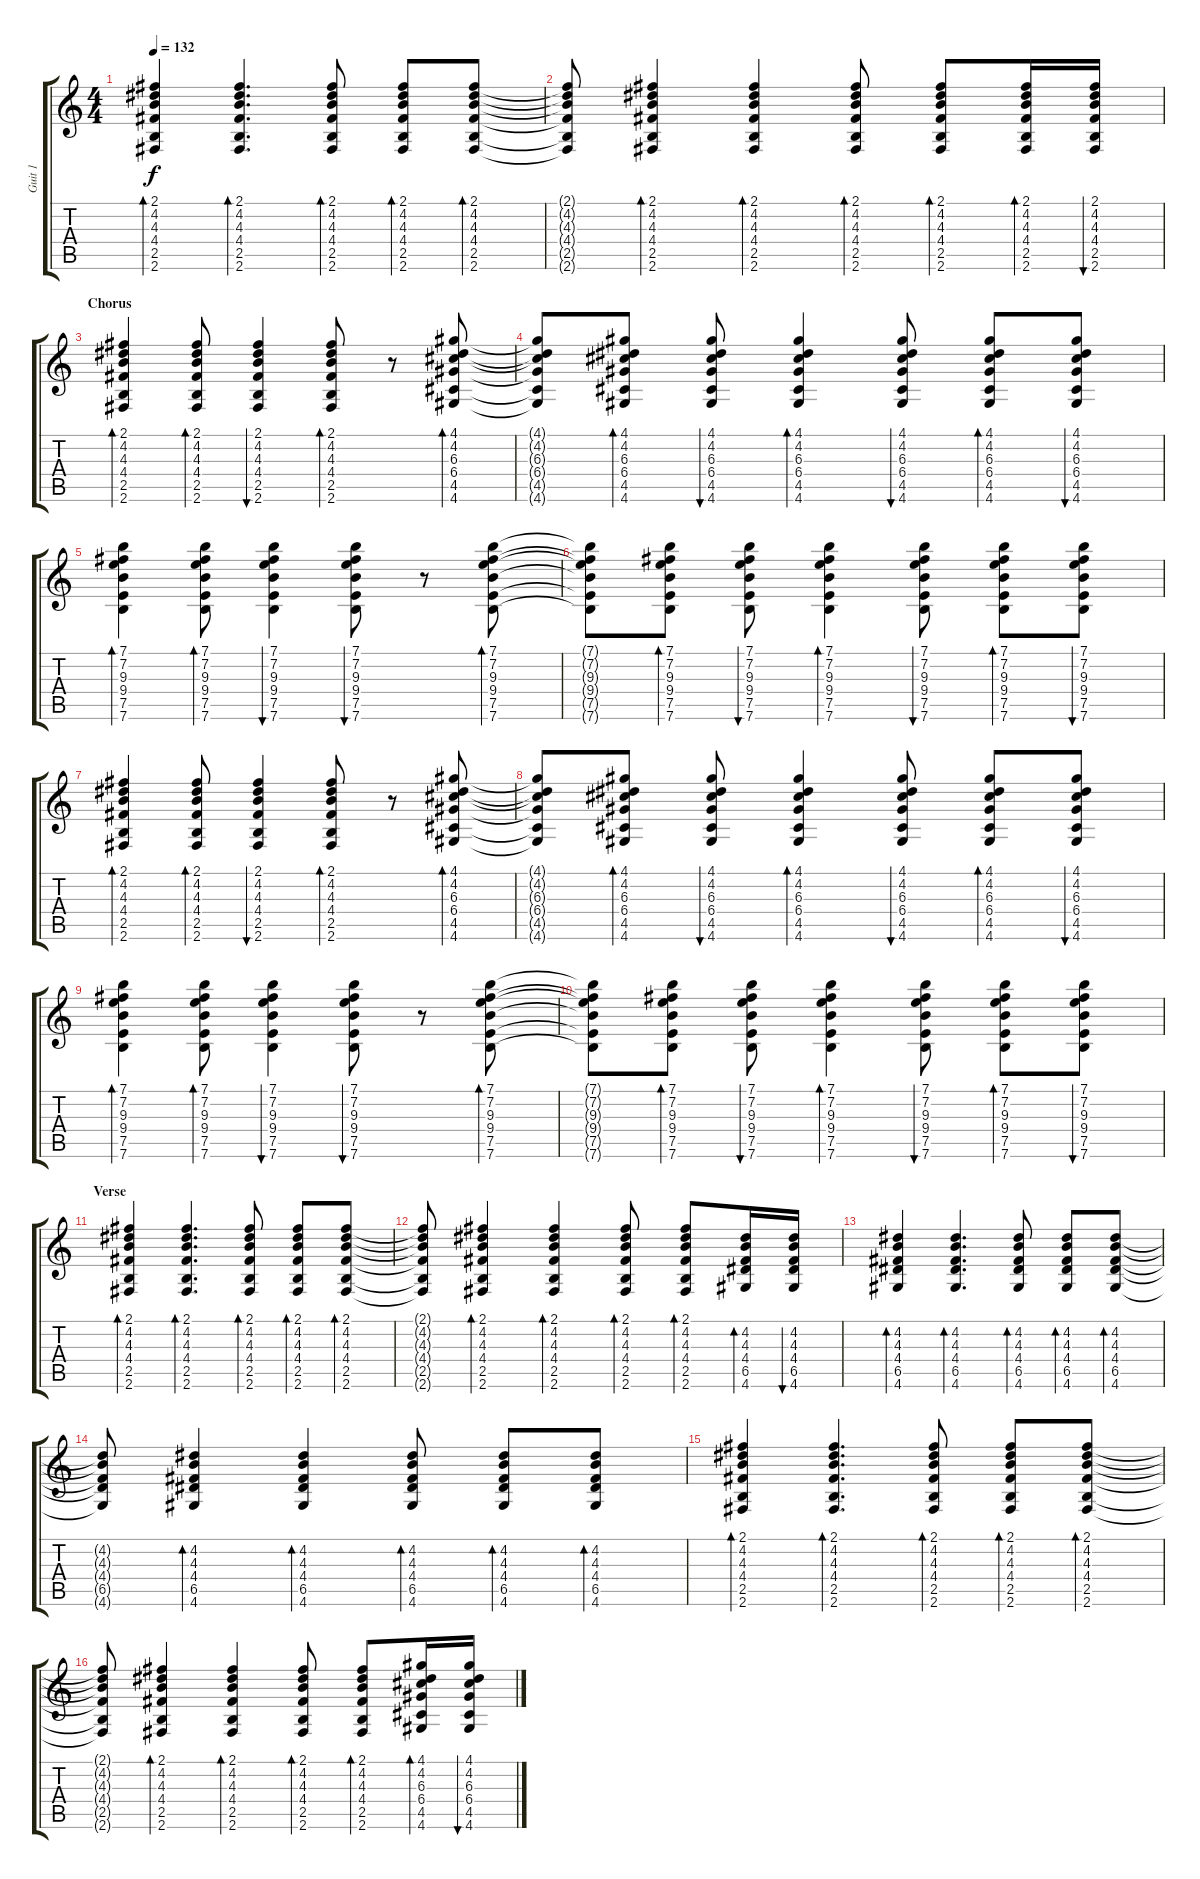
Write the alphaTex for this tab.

\track ("Guit 1" "Guit 1") {instrument distortionguitar}
\staff {score tabs}
\tuning (E4 B3 G3 D3 A2 E2) {hide}
\ts (4 4)
\tempo 132
\clef g2
\ks c
(2.1 4.2 4.3 4.4 2.5 2.6).4{bd 30 dy f} (2.1 4.2 4.3 4.4 2.5 2.6).4{d bd 30} (2.1 4.2 4.3 4.4 2.5 2.6).8{bd 30} (2.1 4.2 4.3 4.4 2.5 2.6).8{bd 30} (2.1 4.2 4.3 4.4 2.5 2.6).8{bd 30} |
(2.1{t} 4.2{t} 4.3{t} 4.4{t} 2.5{t} 2.6{t}).8 (2.1 4.2 4.3 4.4 2.5 2.6).4{bd 30} (2.1 4.2 4.3 4.4 2.5 2.6).4{bd 30} (2.1 4.2 4.3 4.4 2.5 2.6).8{bd 30} (2.1 4.2 4.3 4.4 2.5 2.6).8{bd 30} (2.1 4.2 4.3 4.4 2.5 2.6).16{bd 30 volume 5} (2.1 4.2 4.3 4.4 2.5 2.6).16{bu 30} |
\section ("" "Chorus")
(2.1 4.2 4.3 4.4 2.5 2.6).4{bd 30} (2.1 4.2 4.3 4.4 2.5 2.6).8{bd 30} (2.1 4.2 4.3 4.4 2.5 2.6).4{bu 30} (2.1 4.2 4.3 4.4 2.5 2.6).8{bd 30} r.8 (4.1 4.2 6.3 6.4 4.5 4.6).8{bd 30} |
(4.1{t} 4.2{t} 6.3{t} 6.4{t} 4.5{t} 4.6{t}).8 (4.1 4.2 6.3 6.4 4.5 4.6).8{bd 30} (4.1 4.2 6.3 6.4 4.5 4.6).8{bu 30} (4.1 4.2 6.3 6.4 4.5 4.6).4{bd 30} (4.1 4.2 6.3 6.4 4.5 4.6).8{bu 30} (4.1 4.2 6.3 6.4 4.5 4.6).8{bd 30} (4.1 4.2 6.3 6.4 4.5 4.6).8{bu 30} |
(7.1 7.2 9.3 9.4 7.5 7.6).4{bd 30} (7.1 7.2 9.3 9.4 7.5 7.6).8{bd 30} (7.1 7.2 9.3 9.4 7.5 7.6).4{bu 30} (7.1 7.2 9.3 9.4 7.5 7.6).8{bu 30} r.8 (7.1 7.2 9.3 9.4 7.5 7.6).8{bd 30} |
(7.1{t} 7.2{t} 9.3{t} 9.4{t} 7.5{t} 7.6{t}).8 (7.1 7.2 9.3 9.4 7.5 7.6).8{bd 30} (7.1 7.2 9.3 9.4 7.5 7.6).8{bu 30} (7.1 7.2 9.3 9.4 7.5 7.6).4{bd 30} (7.1 7.2 9.3 9.4 7.5 7.6).8{bu 30} (7.1 7.2 9.3 9.4 7.5 7.6).8{bd 30} (7.1 7.2 9.3 9.4 7.5 7.6).8{bu 30} |
(2.1 4.2 4.3 4.4 2.5 2.6).4{bd 30} (2.1 4.2 4.3 4.4 2.5 2.6).8{bd 30} (2.1 4.2 4.3 4.4 2.5 2.6).4{bu 30} (2.1 4.2 4.3 4.4 2.5 2.6).8{bd 30} r.8 (4.1 4.2 6.3 6.4 4.5 4.6).8{bd 30} |
(4.1{t} 4.2{t} 6.3{t} 6.4{t} 4.5{t} 4.6{t}).8 (4.1 4.2 6.3 6.4 4.5 4.6).8{bd 30} (4.1 4.2 6.3 6.4 4.5 4.6).8{bu 30} (4.1 4.2 6.3 6.4 4.5 4.6).4{bd 30} (4.1 4.2 6.3 6.4 4.5 4.6).8{bu 30} (4.1 4.2 6.3 6.4 4.5 4.6).8{bd 30} (4.1 4.2 6.3 6.4 4.5 4.6).8{bu 30} |
(7.1 7.2 9.3 9.4 7.5 7.6).4{bd 30} (7.1 7.2 9.3 9.4 7.5 7.6).8{bd 30} (7.1 7.2 9.3 9.4 7.5 7.6).4{bu 30} (7.1 7.2 9.3 9.4 7.5 7.6).8{bu 30} r.8 (7.1 7.2 9.3 9.4 7.5 7.6).8{bd 30} |
(7.1{t} 7.2{t} 9.3{t} 9.4{t} 7.5{t} 7.6{t}).8 (7.1 7.2 9.3 9.4 7.5 7.6).8{bd 30} (7.1 7.2 9.3 9.4 7.5 7.6).8{bu 30} (7.1 7.2 9.3 9.4 7.5 7.6).4{bd 30} (7.1 7.2 9.3 9.4 7.5 7.6).8{bu 30} (7.1 7.2 9.3 9.4 7.5 7.6).8{bd 30} (7.1 7.2 9.3 9.4 7.5 7.6).8{bu 30} |
\section ("" "Verse")
(2.1 4.2 4.3 4.4 2.5 2.6).4{bd 30 volume 4} (2.1 4.2 4.3 4.4 2.5 2.6).4{d bd 30} (2.1 4.2 4.3 4.4 2.5 2.6).8{bd 30} (2.1 4.2 4.3 4.4 2.5 2.6).8{bd 30} (2.1 4.2 4.3 4.4 2.5 2.6).8{bd 30} |
(2.1{t} 4.2{t} 4.3{t} 4.4{t} 2.5{t} 2.6{t}).8 (2.1 4.2 4.3 4.4 2.5 2.6).4{bd 30} (2.1 4.2 4.3 4.4 2.5 2.6).4{bd 30} (2.1 4.2 4.3 4.4 2.5 2.6).8{bd 30} (2.1 4.2 4.3 4.4 2.5 2.6).8{bd 30} (4.2 4.3 4.4 6.5 4.6).16{bd 30} (4.2 4.3 4.4 6.5 4.6).16{bu 30} |
(4.2 4.3 4.4 6.5 4.6).4{bd 30} (4.2 4.3 4.4 6.5 4.6).4{d bd 30} (4.2 4.3 4.4 6.5 4.6).8{bd 30} (4.2 4.3 4.4 6.5 4.6).8{bd 30} (4.2 4.3 4.4 6.5 4.6).8{bd 30} |
(4.2{t} 4.3{t} 4.4{t} 6.5{t} 4.6{t}).8 (4.2 4.3 4.4 6.5 4.6).4{bd 30} (4.2 4.3 4.4 6.5 4.6).4{bd 30} (4.2 4.3 4.4 6.5 4.6).8{bd 30} (4.2 4.3 4.4 6.5 4.6).8{bd 30} (4.2 4.3 4.4 6.5 4.6).8{bd 30} |
(2.1 4.2 4.3 4.4 2.5 2.6).4{bd 30} (2.1 4.2 4.3 4.4 2.5 2.6).4{d bd 30} (2.1 4.2 4.3 4.4 2.5 2.6).8{bd 30} (2.1 4.2 4.3 4.4 2.5 2.6).8{bd 30} (2.1 4.2 4.3 4.4 2.5 2.6).8{bd 30} |
(2.1{t} 4.2{t} 4.3{t} 4.4{t} 2.5{t} 2.6{t}).8 (2.1 4.2 4.3 4.4 2.5 2.6).4{bd 30} (2.1 4.2 4.3 4.4 2.5 2.6).4{bd 30} (2.1 4.2 4.3 4.4 2.5 2.6).8{bd 30} (2.1 4.2 4.3 4.4 2.5 2.6).8{bd 30} (4.1 4.2 6.3 6.4 4.5 4.6).16{bd 30} (4.1 4.2 6.3 6.4 4.5 4.6).16{bu 30}
